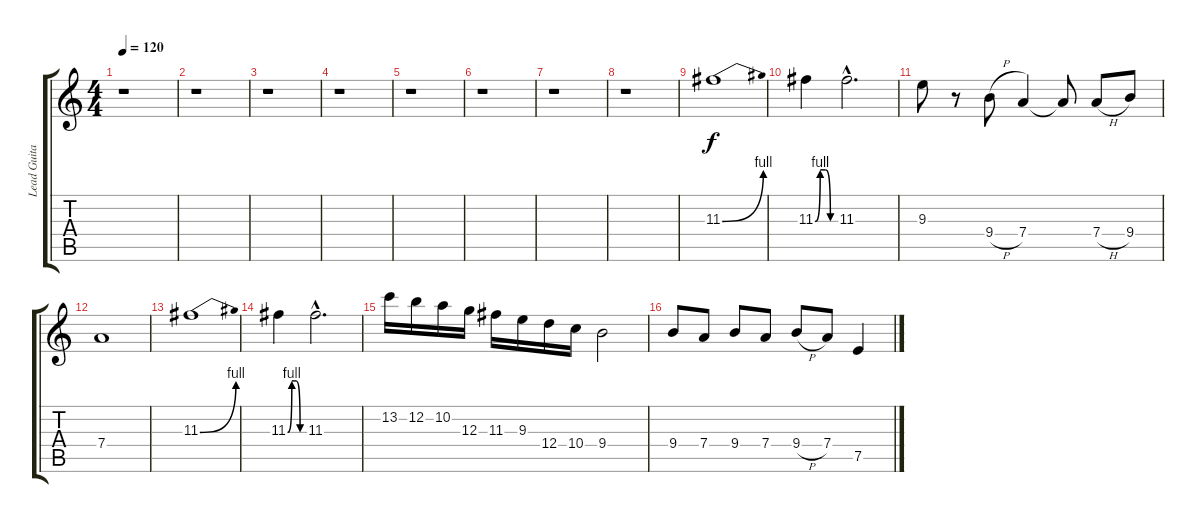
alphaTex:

\track ("Lead Guitar" "Lead Guita") {instrument distortionguitar}
\staff {score tabs}
\tuning (E4 B3 G3 D3 A2 E2) {hide}
\ts (4 4)
\tempo 120
\clef g2
\ks c
r.1{dy f} |
r.1 |
r.1 |
r.1 |
r.1 |
r.1 |
r.1 |
r.1 |
11.3{be (bend 0 0 60 4)}.1 |
11.3{be (custom 0 0 15 4 30 4 45 0 60 0)}.4 11.3{hac}.2{d} |
9.3.8 r.8 9.4{h}.8 7.4.4 7.4{t}.8 7.4{h}.8 9.4.8 |
7.4.1 |
11.3{be (bend 0 0 60 4)}.1 |
11.3{be (custom 0 0 15 4 30 4 45 0 60 0)}.4 11.3{hac}.2{d} |
13.2.16 12.2.16 10.2.16 12.3.16 11.3.16 9.3.16 12.4.16 10.4.16 9.4.2 |
9.4.8 7.4.8 9.4.8 7.4.8 9.4{h}.8 7.4.8 7.5.4
